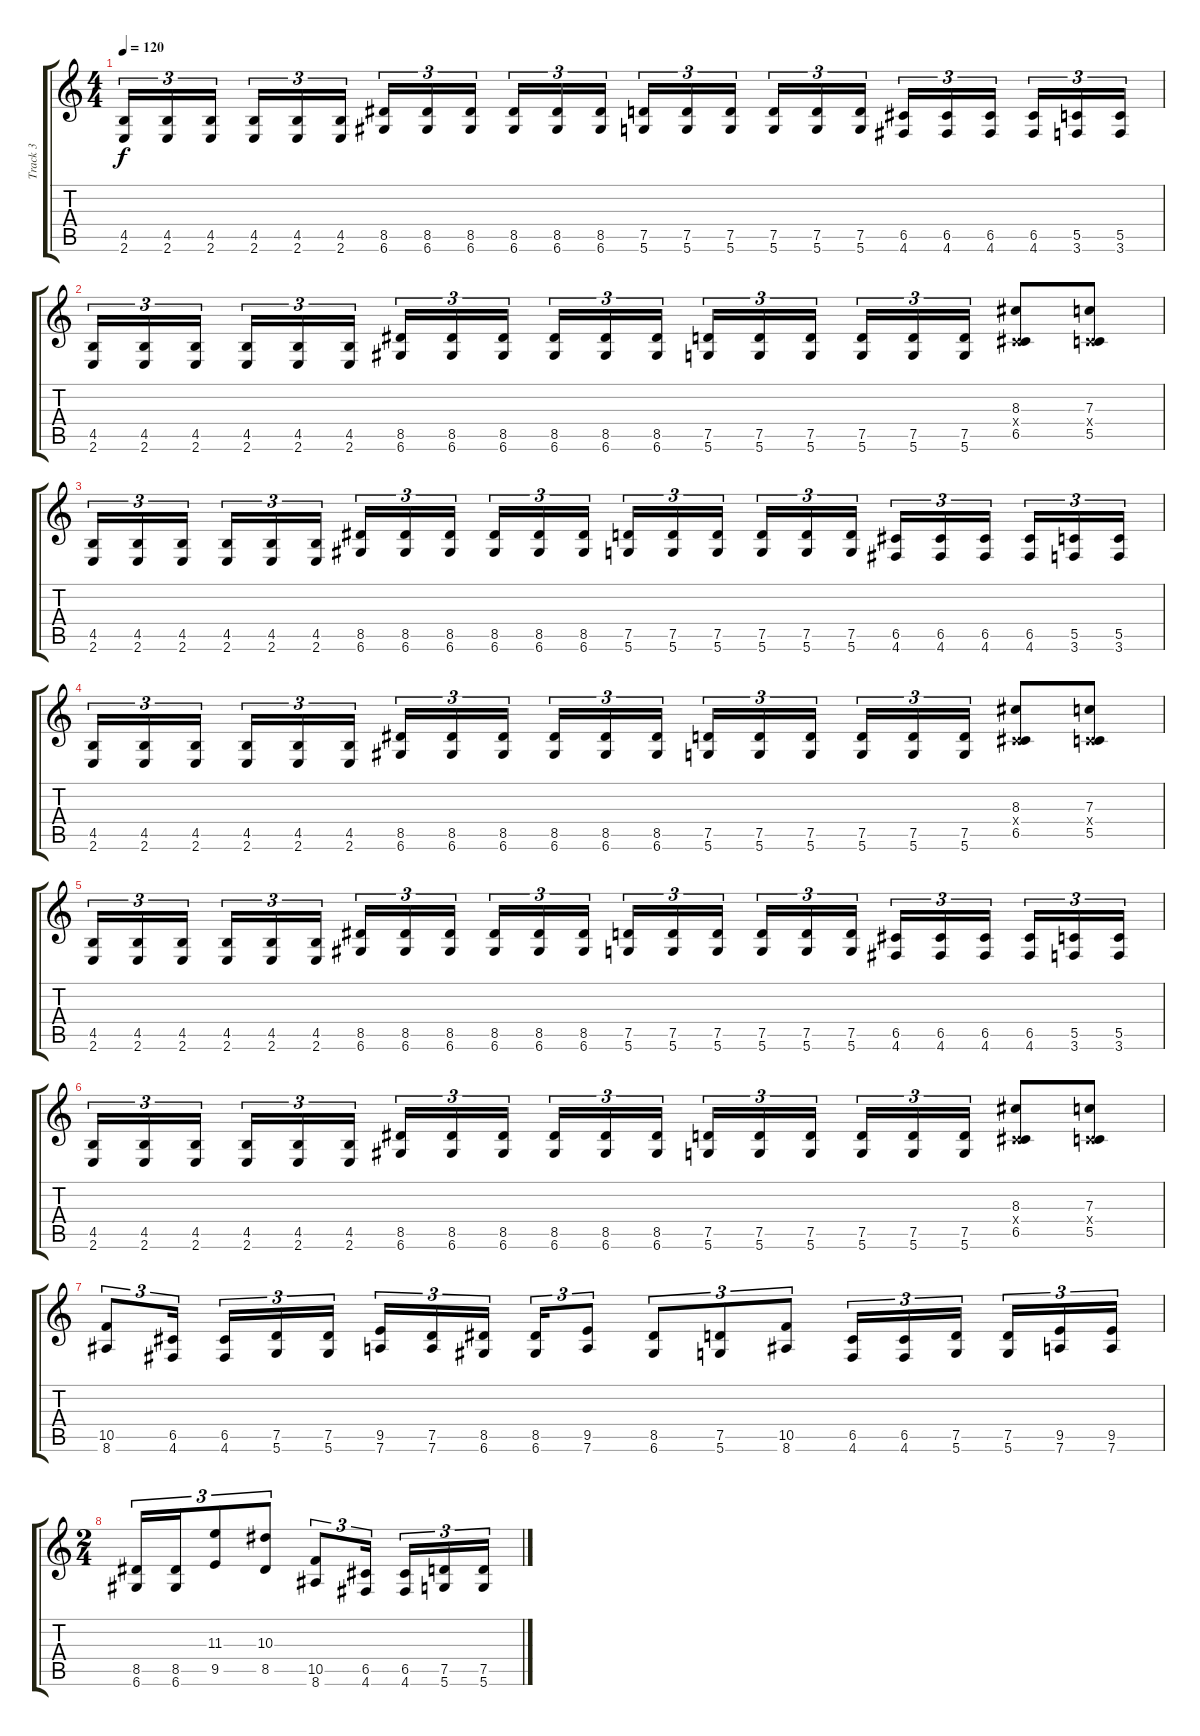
\track ("Track 3" "Track 3") {instrument distortionguitar}
\staff {score tabs}
\tuning (D4 A3 F3 C3 G2 D2) {hide}
\ts (4 4)
\tempo 120
\clef g2
\ks c
(4.5 2.6).16{tu (3 2) dy f} (4.5 2.6).16{tu (3 2)} (4.5 2.6).16{tu (3 2)} (4.5 2.6).16{tu (3 2)} (4.5 2.6).16{tu (3 2)} (4.5 2.6).16{tu (3 2)} (8.5 6.6).16{tu (3 2)} (8.5 6.6).16{tu (3 2)} (8.5 6.6).16{tu (3 2)} (8.5 6.6).16{tu (3 2)} (8.5 6.6).16{tu (3 2)} (8.5 6.6).16{tu (3 2)} (7.5 5.6).16{tu (3 2)} (7.5 5.6).16{tu (3 2)} (7.5 5.6).16{tu (3 2)} (7.5 5.6).16{tu (3 2)} (7.5 5.6).16{tu (3 2)} (7.5 5.6).16{tu (3 2)} (6.5 4.6).16{tu (3 2)} (6.5 4.6).16{tu (3 2)} (6.5 4.6).16{tu (3 2)} (6.5 4.6).16{tu (3 2)} (5.5 3.6).16{tu (3 2)} (5.5 3.6).16{tu (3 2)} |
(4.5 2.6).16{tu (3 2)} (4.5 2.6).16{tu (3 2)} (4.5 2.6).16{tu (3 2)} (4.5 2.6).16{tu (3 2)} (4.5 2.6).16{tu (3 2)} (4.5 2.6).16{tu (3 2)} (8.5 6.6).16{tu (3 2)} (8.5 6.6).16{tu (3 2)} (8.5 6.6).16{tu (3 2)} (8.5 6.6).16{tu (3 2)} (8.5 6.6).16{tu (3 2)} (8.5 6.6).16{tu (3 2)} (7.5 5.6).16{tu (3 2)} (7.5 5.6).16{tu (3 2)} (7.5 5.6).16{tu (3 2)} (7.5 5.6).16{tu (3 2)} (7.5 5.6).16{tu (3 2)} (7.5 5.6).16{tu (3 2)} (8.3 0.4{x} 6.5).8 (7.3 0.4{x} 5.5).8 |
(4.5 2.6).16{tu (3 2)} (4.5 2.6).16{tu (3 2)} (4.5 2.6).16{tu (3 2)} (4.5 2.6).16{tu (3 2)} (4.5 2.6).16{tu (3 2)} (4.5 2.6).16{tu (3 2)} (8.5 6.6).16{tu (3 2)} (8.5 6.6).16{tu (3 2)} (8.5 6.6).16{tu (3 2)} (8.5 6.6).16{tu (3 2)} (8.5 6.6).16{tu (3 2)} (8.5 6.6).16{tu (3 2)} (7.5 5.6).16{tu (3 2)} (7.5 5.6).16{tu (3 2)} (7.5 5.6).16{tu (3 2)} (7.5 5.6).16{tu (3 2)} (7.5 5.6).16{tu (3 2)} (7.5 5.6).16{tu (3 2)} (6.5 4.6).16{tu (3 2)} (6.5 4.6).16{tu (3 2)} (6.5 4.6).16{tu (3 2)} (6.5 4.6).16{tu (3 2)} (5.5 3.6).16{tu (3 2)} (5.5 3.6).16{tu (3 2)} |
(4.5 2.6).16{tu (3 2)} (4.5 2.6).16{tu (3 2)} (4.5 2.6).16{tu (3 2)} (4.5 2.6).16{tu (3 2)} (4.5 2.6).16{tu (3 2)} (4.5 2.6).16{tu (3 2)} (8.5 6.6).16{tu (3 2)} (8.5 6.6).16{tu (3 2)} (8.5 6.6).16{tu (3 2)} (8.5 6.6).16{tu (3 2)} (8.5 6.6).16{tu (3 2)} (8.5 6.6).16{tu (3 2)} (7.5 5.6).16{tu (3 2)} (7.5 5.6).16{tu (3 2)} (7.5 5.6).16{tu (3 2)} (7.5 5.6).16{tu (3 2)} (7.5 5.6).16{tu (3 2)} (7.5 5.6).16{tu (3 2)} (8.3 0.4{x} 6.5).8 (7.3 0.4{x} 5.5).8 |
(4.5 2.6).16{tu (3 2)} (4.5 2.6).16{tu (3 2)} (4.5 2.6).16{tu (3 2)} (4.5 2.6).16{tu (3 2)} (4.5 2.6).16{tu (3 2)} (4.5 2.6).16{tu (3 2)} (8.5 6.6).16{tu (3 2)} (8.5 6.6).16{tu (3 2)} (8.5 6.6).16{tu (3 2)} (8.5 6.6).16{tu (3 2)} (8.5 6.6).16{tu (3 2)} (8.5 6.6).16{tu (3 2)} (7.5 5.6).16{tu (3 2)} (7.5 5.6).16{tu (3 2)} (7.5 5.6).16{tu (3 2)} (7.5 5.6).16{tu (3 2)} (7.5 5.6).16{tu (3 2)} (7.5 5.6).16{tu (3 2)} (6.5 4.6).16{tu (3 2)} (6.5 4.6).16{tu (3 2)} (6.5 4.6).16{tu (3 2)} (6.5 4.6).16{tu (3 2)} (5.5 3.6).16{tu (3 2)} (5.5 3.6).16{tu (3 2)} |
(4.5 2.6).16{tu (3 2)} (4.5 2.6).16{tu (3 2)} (4.5 2.6).16{tu (3 2)} (4.5 2.6).16{tu (3 2)} (4.5 2.6).16{tu (3 2)} (4.5 2.6).16{tu (3 2)} (8.5 6.6).16{tu (3 2)} (8.5 6.6).16{tu (3 2)} (8.5 6.6).16{tu (3 2)} (8.5 6.6).16{tu (3 2)} (8.5 6.6).16{tu (3 2)} (8.5 6.6).16{tu (3 2)} (7.5 5.6).16{tu (3 2)} (7.5 5.6).16{tu (3 2)} (7.5 5.6).16{tu (3 2)} (7.5 5.6).16{tu (3 2)} (7.5 5.6).16{tu (3 2)} (7.5 5.6).16{tu (3 2)} (8.3 0.4{x} 6.5).8 (7.3 0.4{x} 5.5).8 |
(10.5 8.6).8{tu (3 2)} (6.5 4.6).16{tu (3 2)} (6.5 4.6).16{tu (3 2)} (7.5 5.6).16{tu (3 2)} (7.5 5.6).16{tu (3 2)} (9.5 7.6).16{tu (3 2)} (7.5 7.6).16{tu (3 2)} (8.5 6.6).16{tu (3 2)} (8.5 6.6).16{tu (3 2)} (9.5 7.6).8{tu (3 2)} (8.5 6.6).8{tu (3 2)} (7.5 5.6).8{tu (3 2)} (10.5 8.6).8{tu (3 2)} (6.5 4.6).16{tu (3 2)} (6.5 4.6).16{tu (3 2)} (7.5 5.6).16{tu (3 2)} (7.5 5.6).16{tu (3 2)} (9.5 7.6).16{tu (3 2)} (9.5 7.6).16{tu (3 2)} |
\ts (2 4)
(8.5 6.6).16{tu (3 2)} (8.5 6.6).16{tu (3 2)} (11.3 9.5).8{tu (3 2)} (10.3 8.5).8{tu (3 2)} (10.5 8.6).8{tu (3 2)} (6.5 4.6).16{tu (3 2)} (6.5 4.6).16{tu (3 2)} (7.5 5.6).16{tu (3 2)} (7.5 5.6).16{tu (3 2)}
